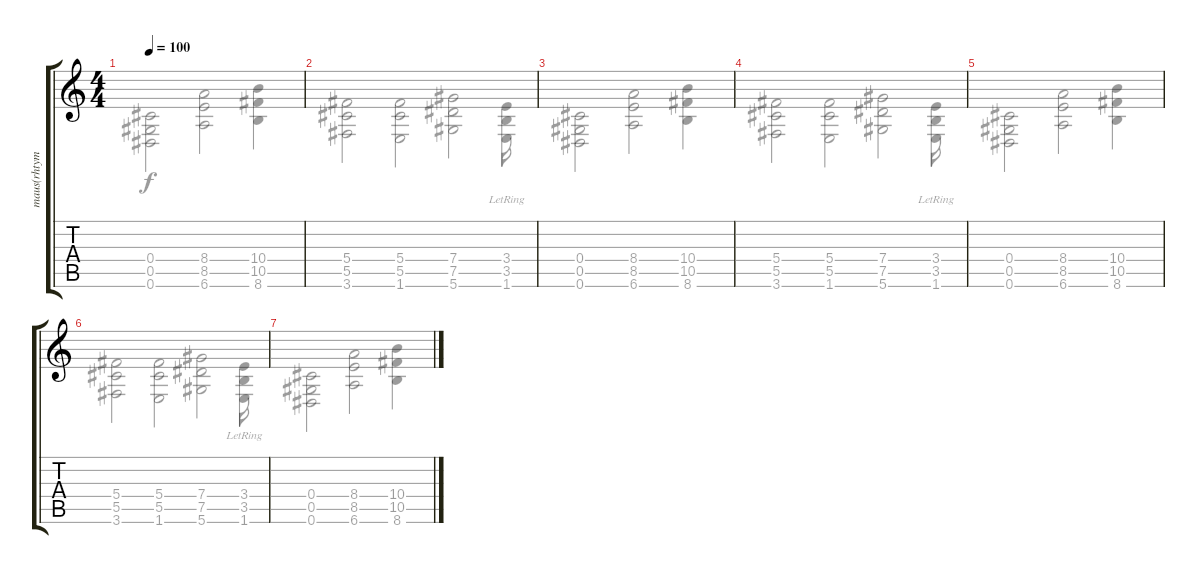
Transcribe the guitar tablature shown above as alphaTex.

\track ("maus(rhtym guitar)" "maus(rhtym") {instrument distortionguitar}
\staff {score tabs}
\tuning (Eb4 Bb3 Gb3 Db3 Ab2 Eb2) {hide}
\voice
\ts (4 4)
\tempo 100
\clef g2
\ks c
|
|
|
|
|
|
|
|
|
|
|
|
|
|
|
\voice
\clef g2
\ks c
(0.4 0.5 0.6).2{dy f} (8.4 8.5 6.6).2 (10.4 10.5 8.6).4 |
(5.4 5.5 3.6).2 (5.4 5.5 1.6).2 (7.4 7.5 5.6).2 (3.4 3.5 1.6{lr}).16 |
(0.4 0.5 0.6).2 (8.4 8.5 6.6).2 (10.4 10.5 8.6).4 |
(5.4 5.5 3.6).2 (5.4 5.5 1.6).2 (7.4 7.5 5.6).2 (3.4 3.5 1.6{lr}).16 |
(0.4 0.5 0.6).2 (8.4 8.5 6.6).2 (10.4 10.5 8.6).4 |
(5.4 5.5 3.6).2 (5.4 5.5 1.6).2 (7.4 7.5 5.6).2 (3.4 3.5 1.6{lr}).16 |
(0.4 0.5 0.6).2 (8.4 8.5 6.6).2 (10.4 10.5 8.6).4 |
|
|
|
|
|
|
|
|
